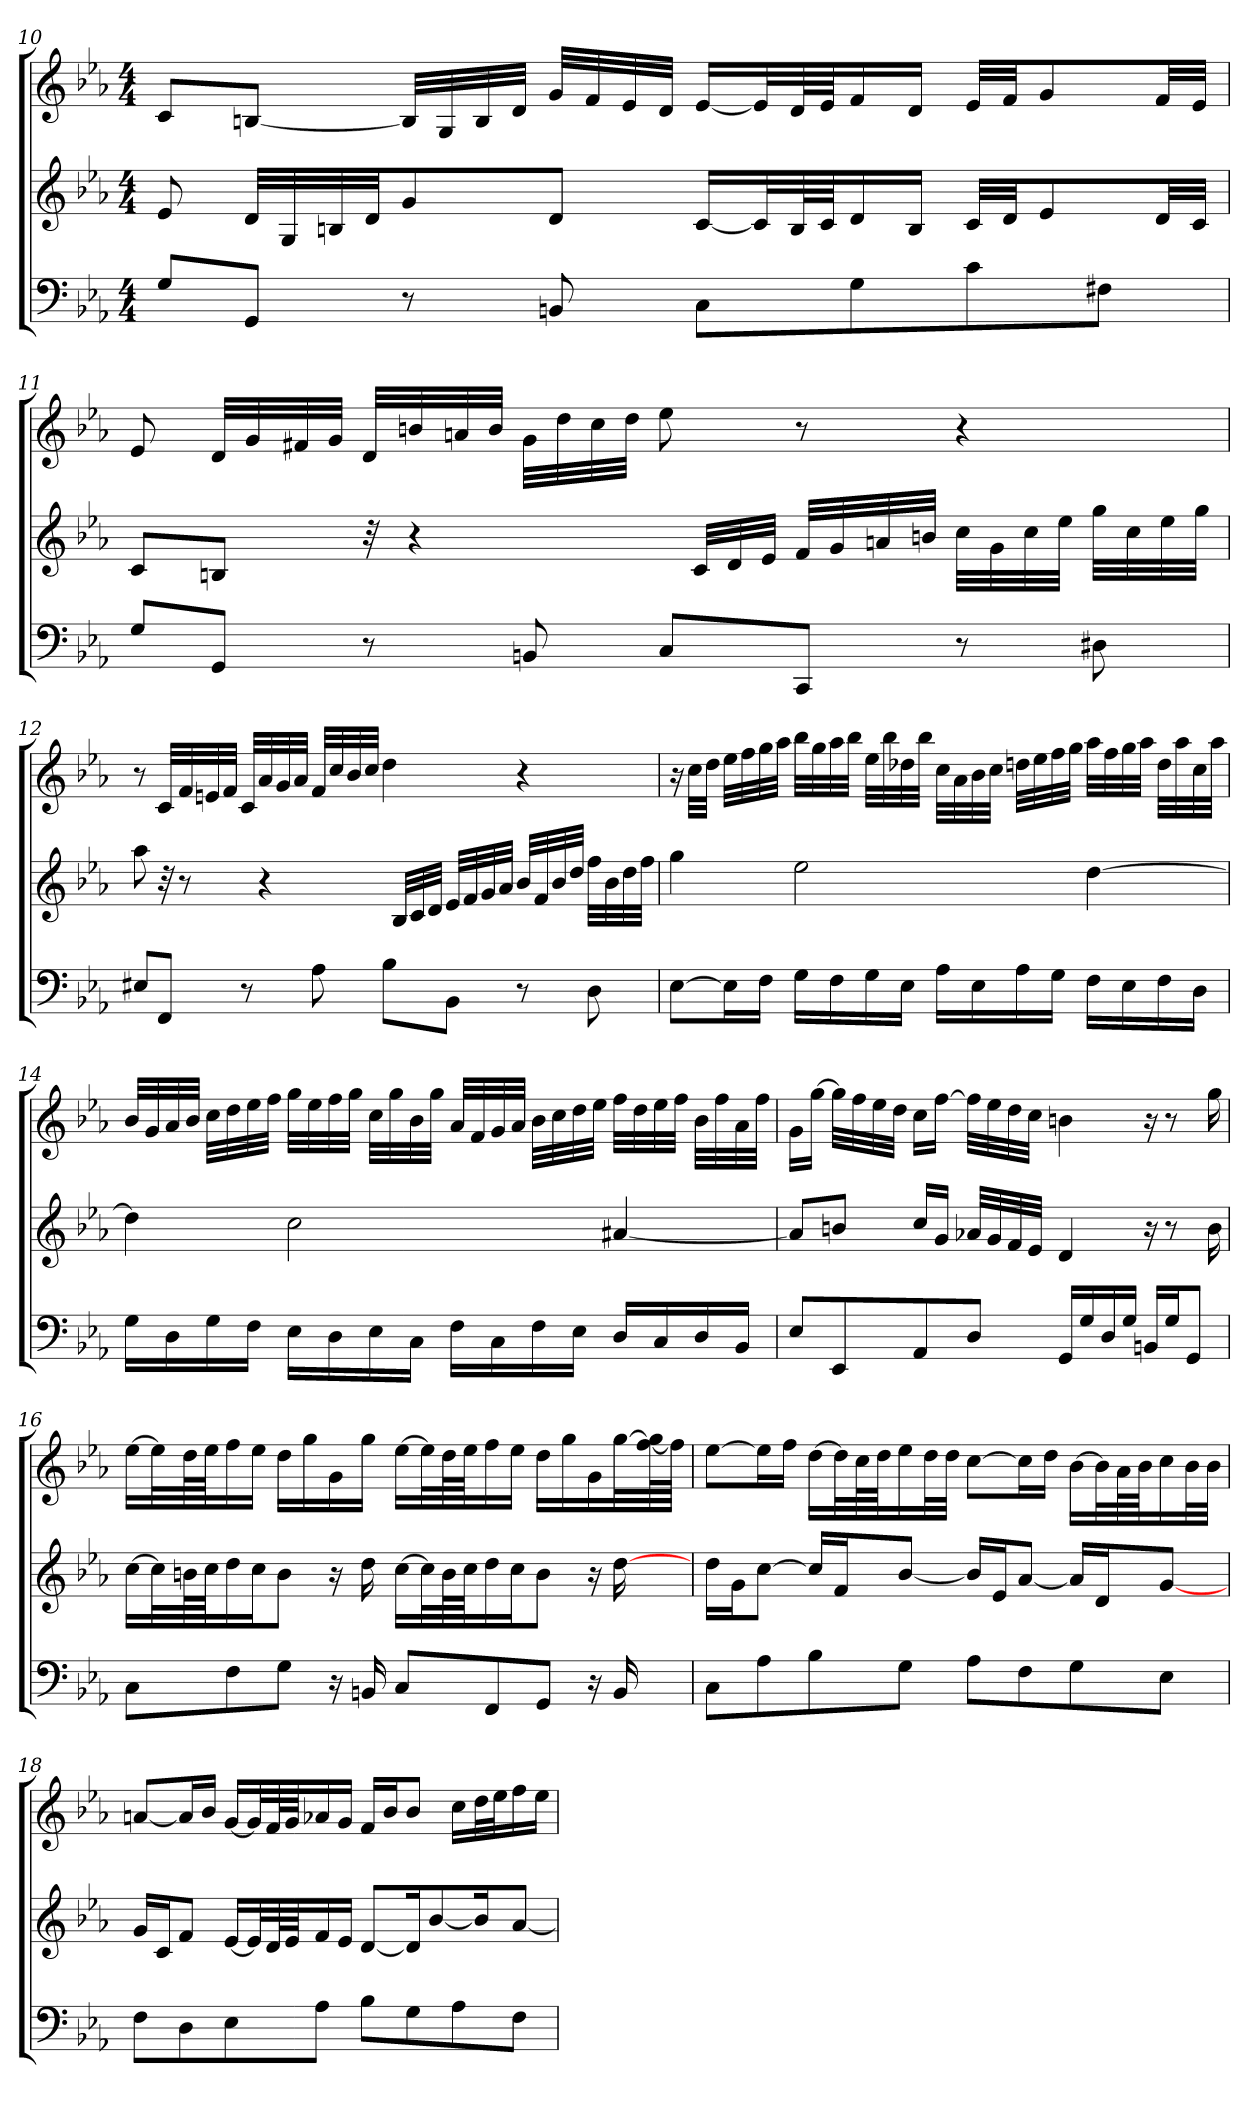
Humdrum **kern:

**kern	**kern	**kern
*part3	*part2	*part1
*staff3	*staff2	*staff1
*clefF4	*clefG2	*clefG2
*k[b-e-a-]	*k[b-e-a-]	*k[b-e-a-]
*M4/4	*M4/4	*M4/4
=10	=10	=10
8GL	8e-	8cL
8GGJ	32dLLL	[8BnJ
.	32G	.
.	32Bn	.
.	32dJJ	.
8r	8g	32BLLL]
.	.	32G
.	.	32B
.	.	32dJJJ
8BBn	8dJ	32gLLL
.	.	32f
.	.	32e-
.	.	32dJJJ
8CL	[16cLL	[16e-LL
.	32cL]	32e-L]
.	64BL	64dL
.	64cJJ	64e-JJ
8G	16d	16f
.	16BJJ	16dJJ
8c	32cLLL	32e-LLL
.	32dJJ	32fJJ
.	8e-	8g
8F#XJ	.	.
.	32dLL	32fLL
.	32cJJJ	32e-JJJ
=11	=11	=11
8GL	8cL	8e-
8GGJ	8BnJ	32dLLL
.	.	32g
.	.	32f#X
.	.	32gJJJ
8r	32r	32dLLL
.	4r	32bn
.	.	32an
.	.	32bJJJ
8BBn	.	32gLLL
.	.	32dd
.	.	32cc
.	.	32ddJJJ
8CL	.	8ee-
.	32cLLL	.
.	32d	.
.	32e-JJJ	.
8CCJ	32fLLL	8r
.	32g	.
.	32an	.
.	32bnJJJ	.
8r	32ccLLL	4r
.	32g	.
.	32cc	.
.	32ee-JJJ	.
8D#X	32ggLLL	.
.	32cc	.
.	32ee-	.
.	32ggJJJ	.
=12	=12	=12
8E#XL	8aa-	8r
8FFJ	32r	32cLLL
.	8r	32f
.	.	32en
.	.	32fJJJ
8r	.	32cLLL
.	4r	32a-
.	.	32g
.	.	32a-JJJ
8A-	.	32fLLL
.	.	32cc
.	.	32b-
.	.	32ccJJJ
8B-L	.	4dd
.	32B-LLL	.
.	32c	.
.	32dJJJ	.
8BB-J	32e-LLL	.
.	32f	.
.	32g	.
.	32a-JJJ	.
8r	32b-LLL	4r
.	32f	.
.	32b-	.
.	32ddJJJ	.
8D	32ffLLL	.
.	32b-	.
.	32dd	.
.	32ffJJJ	.
=13	=13	=13
[8E-L	4gg	16r
.	.	32ccLLL
.	.	32ddJJJ
16E-L]	.	32ee-LLL
.	.	32ff
16FJJ	.	32gg
.	.	32aa-JJJ
16GLL	2ee-	32bb-LLL
.	.	32gg
16F	.	32aa-
.	.	32bb-JJJ
16G	.	32ee-LLL
.	.	32bb-
16E-JJ	.	32dd-X
.	.	32bb-JJJ
16A-LL	.	32ccLLL
.	.	32a-
16E-	.	32b-
.	.	32ccJJJ
16A-	.	32ddnLLL
.	.	32ee-
16GJJ	.	32ff
.	.	32ggJJJ
16FLL	[4dd	32aa-LLL
.	.	32ff
16E-	.	32gg
.	.	32aa-JJJ
16F	.	32ddLLL
.	.	32aa-
16DJJ	.	32cc
.	.	32aa-JJJ
=14	=14	=14
16GLL	4dd]	32b-LLL
.	.	32g
16D	.	32a-
.	.	32b-JJJ
16G	.	32ccLLL
.	.	32dd
16FJJ	.	32ee-
.	.	32ffJJJ
16E-LL	2cc	32ggLLL
.	.	32ee-
16D	.	32ff
.	.	32ggJJJ
16E-	.	32ccLLL
.	.	32gg
16CJJ	.	32b-
.	.	32ggJJJ
16FLL	.	32a-LLL
.	.	32f
16C	.	32g
.	.	32a-JJJ
16F	.	32b-LLL
.	.	32cc
16E-JJ	.	32dd
.	.	32ee-JJJ
16DLL	[4a#X	32ffLLL
.	.	32dd
16C	.	32ee-
.	.	32ffJJJ
16D	.	32b-LLL
.	.	32ff
16BB-JJ	.	32a-
.	.	32ffJJJ
=15	=15	=15
8E-L	8a#L]	16gLL
.	.	[16ggJJ
8EE-	8bnJ	32ggLLL]
.	.	32ff
.	.	32ee-
.	.	32ddJJJ
8AA-	16ccLL	16ccLL
.	16gJJ	[16ffJJ
8DJ	32a-XLLL	32ffLLL]
.	32g	32ee-
.	32f	32dd
.	32e-JJJ	32ccJJJ
16GGLL	4d	4bn
16G	.	.
16D	.	.
16GJJ	.	.
16BBnLL	16r	16r
16GJ	8r	8r
8GGJ	.	.
.	16b	16gg
=16	=16	=16
8CL	[16ccLL	[16ee-LL
.	32ccL]	32ee-L]
.	64bnL	64ddL
.	64ccJJ	64ee-JJ
8F	16dd	16ff
.	16ccJ	16ee-JJ
8GJ	8bJ	16ddLL
.	.	16gg
16r	16r	16g
16BBn	16dd	16ggJJ
8CL	[16ccLL	[16ee-LL
.	32ccL]	32ee-L]
.	64bL	64ddL
.	64ccJJ	64ee-JJ
8FF	16dd	16ff
.	16ccJ	16ee-JJ
8GGJ	8bJ	16ddLL
.	.	16gg
16r	16r	16g
16BB	[16dd	[32ggL
.	.	[64ff 64gg]L
.	.	64ffJJJJ]
=17	=17	=17
8CL	16ddLL	[8ee-L
.	16gJ	.
8A-	[8ccJ	16ee-L]
.	.	16ffJJ
8B-	16ccLL]	[16ddLL
.	16fJ	32ddL]
.	.	64ccL
.	.	64ddJJ
8GJ	[8b-J	16ee-
.	.	32ddL
.	.	32ddJJJ
8A-L	16b-LL]	[8ccL
.	16e-J	.
8F	[8a-J	16ccL]
.	.	16ddJJ
8G	16a-LL]	[16b-LL
.	16dJ	32b-L]
.	.	64a-L
.	.	64b-JJ
8E-J	[8gJ	16cc
.	.	32b-L
.	.	32b-JJJ
=18	=18	=18
8FL	16gLL	[8anL
.	16cJ	.
8D	8fJ	16aL]
.	.	16b-JJ
8E-	[16e-LL	[16gLL
.	32e-L]	32gL]
.	64dL	64fL
.	64e-JJ	64gJJ
8A-J	16f	16a-X
.	16e-JJ	16gJJ
8B-L	[8dL	16fLL
.	.	16b-J
8G	16dK]	8b-J
.	[8b-	.
8A-	.	16ccLL
.	16b-K]	32ddL
.	.	32ee-J
8FJ	[8a-J	16ff
.	.	16ee-JJ
=	=	=
*-	*-	*-
